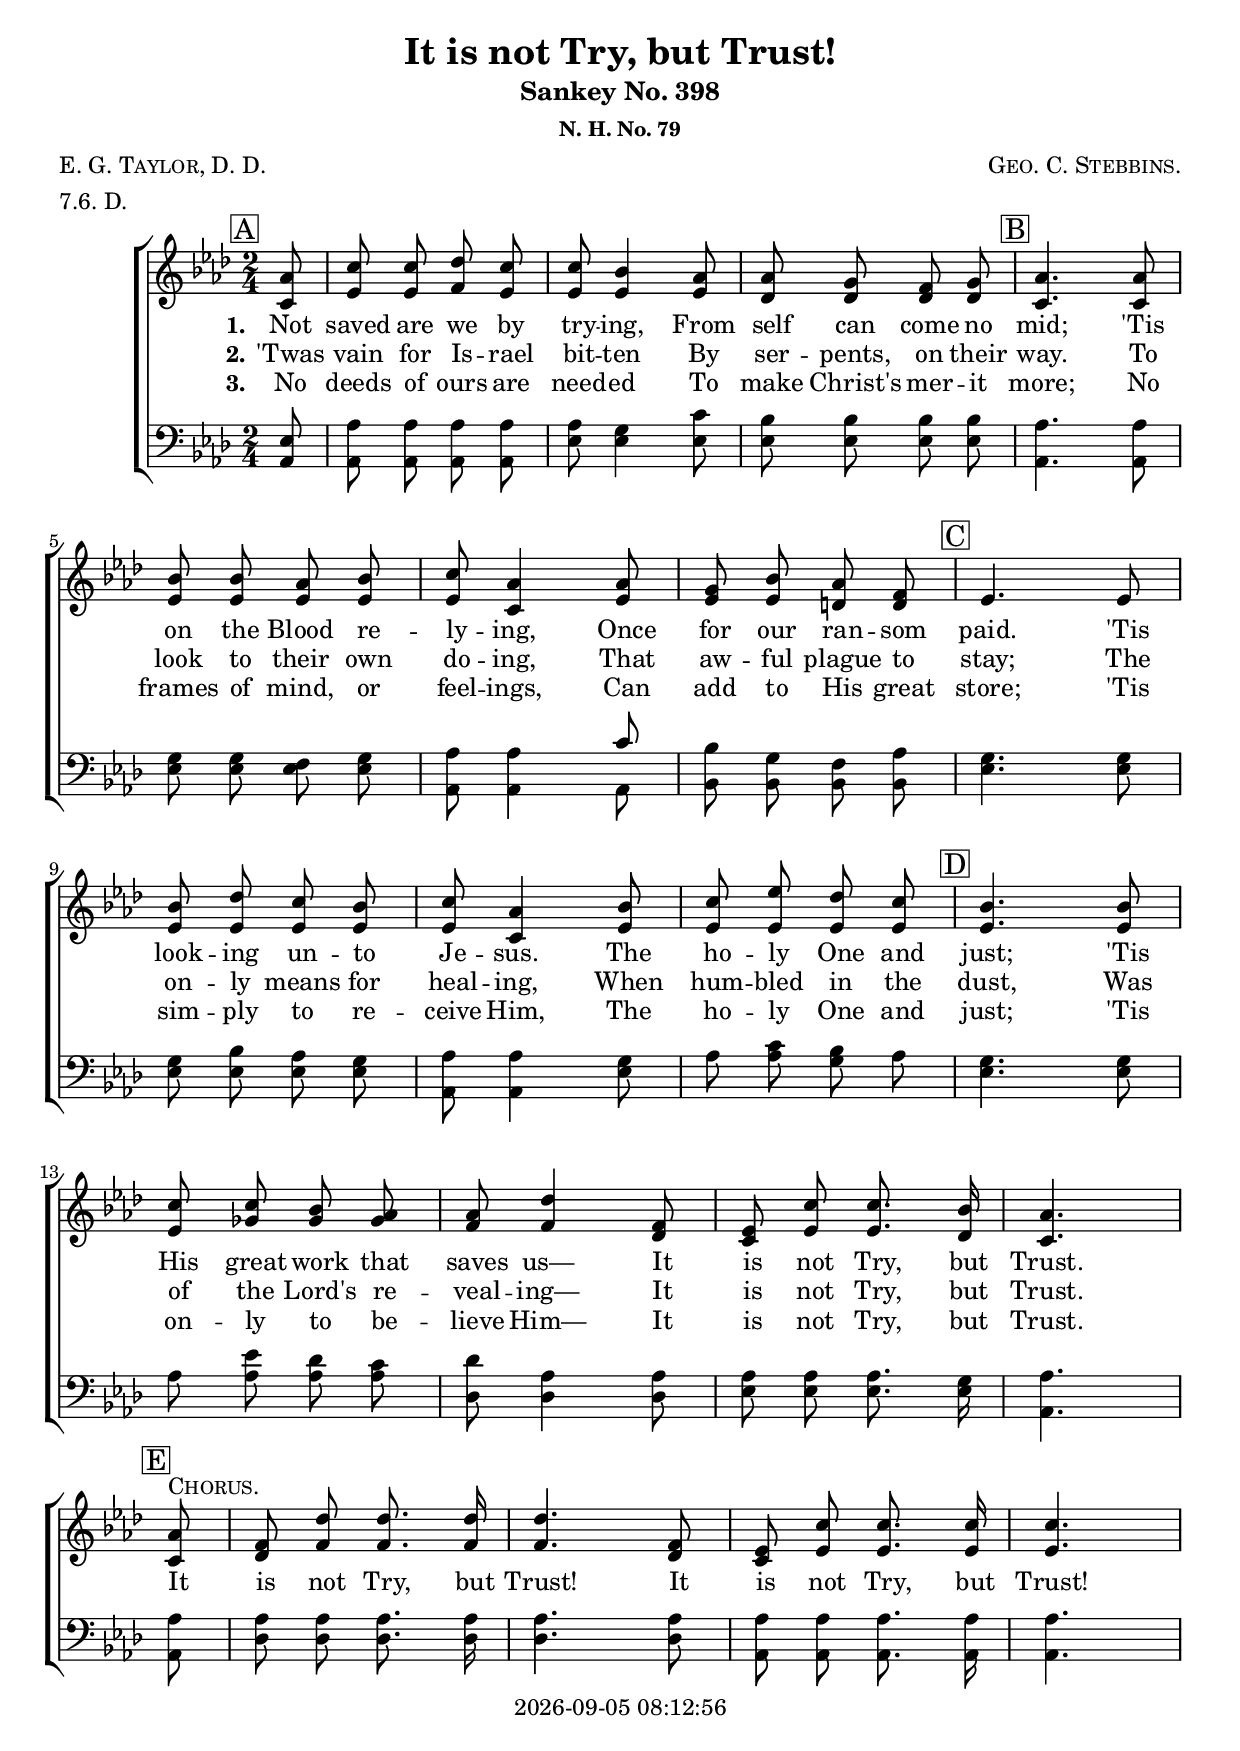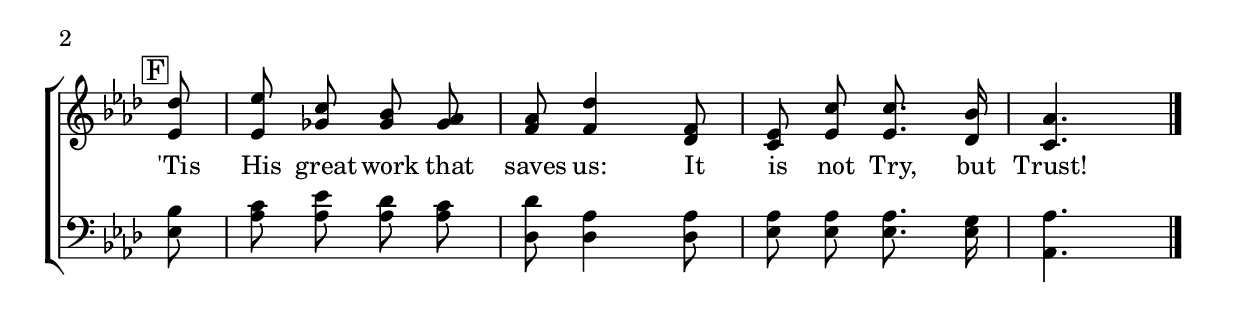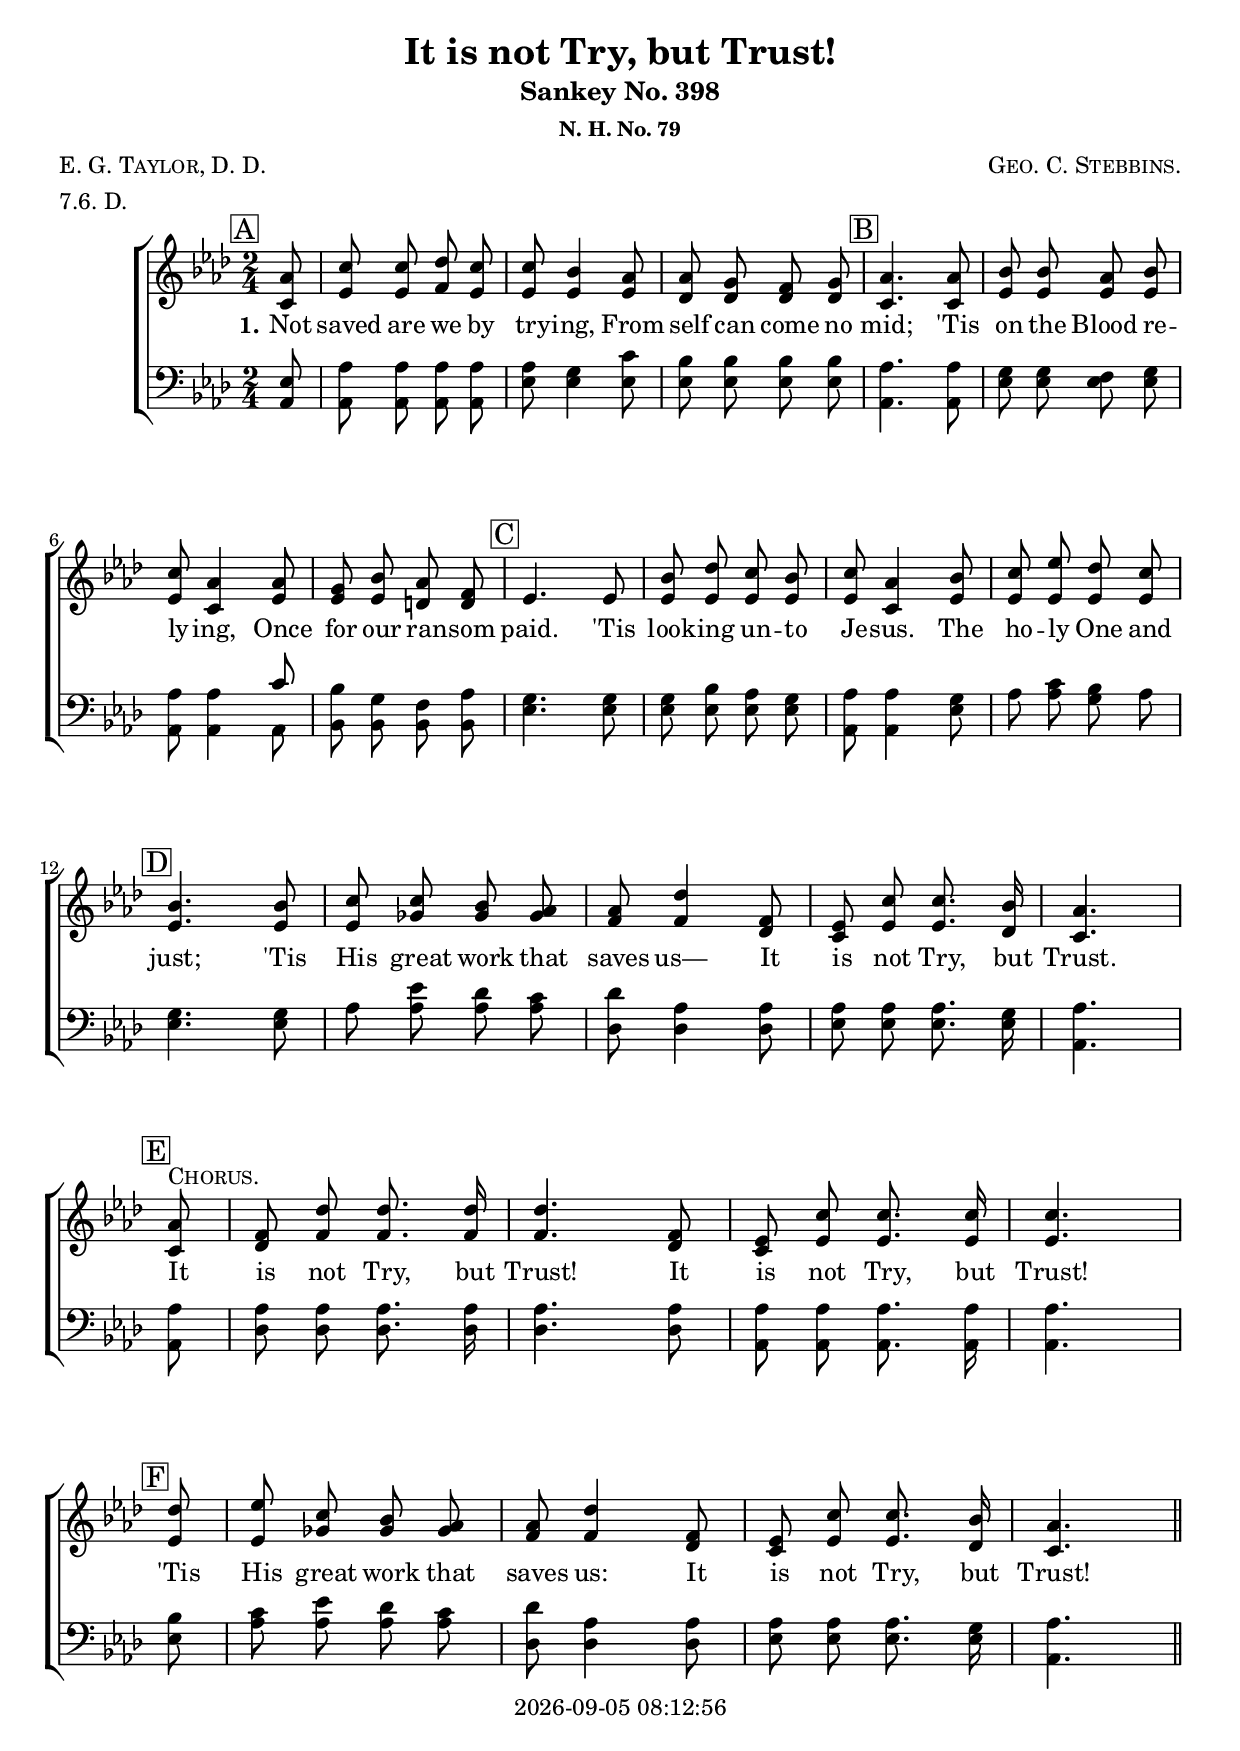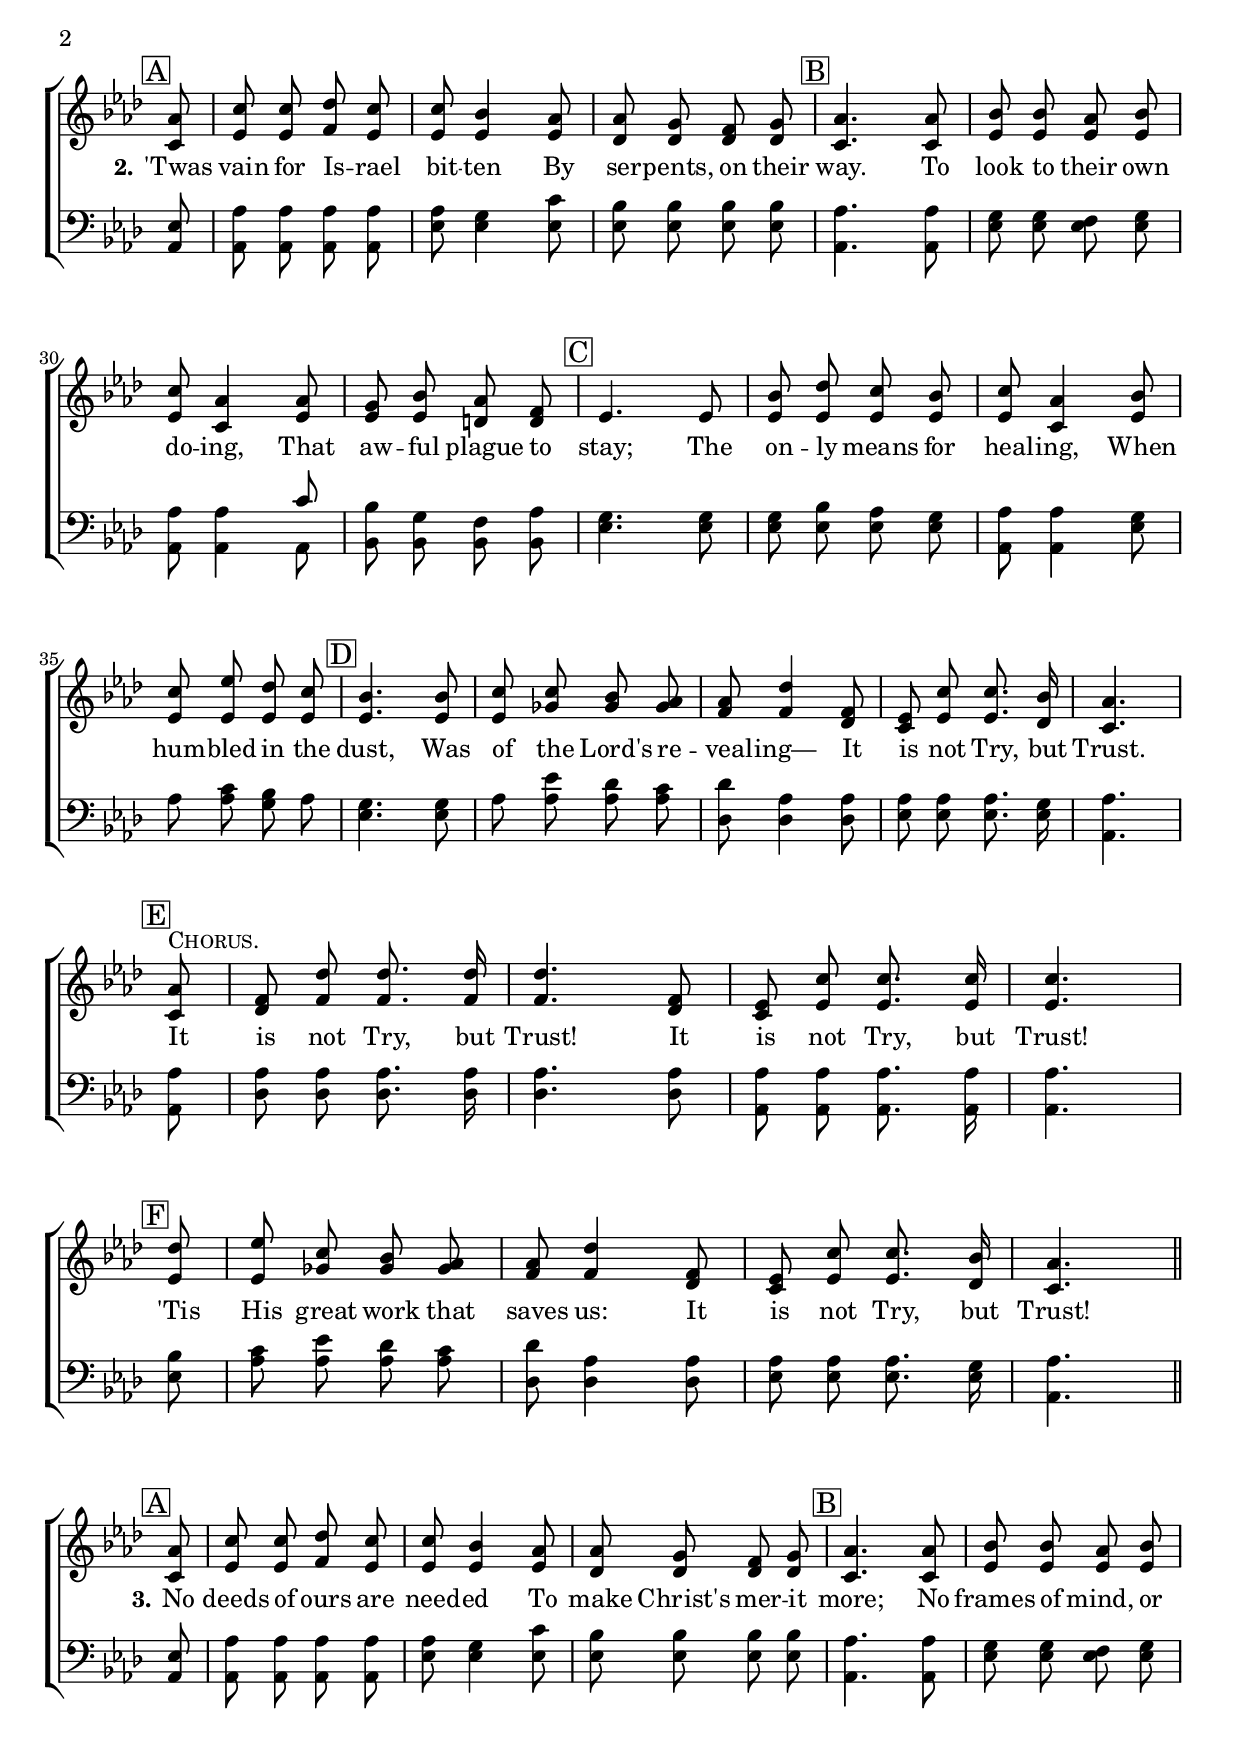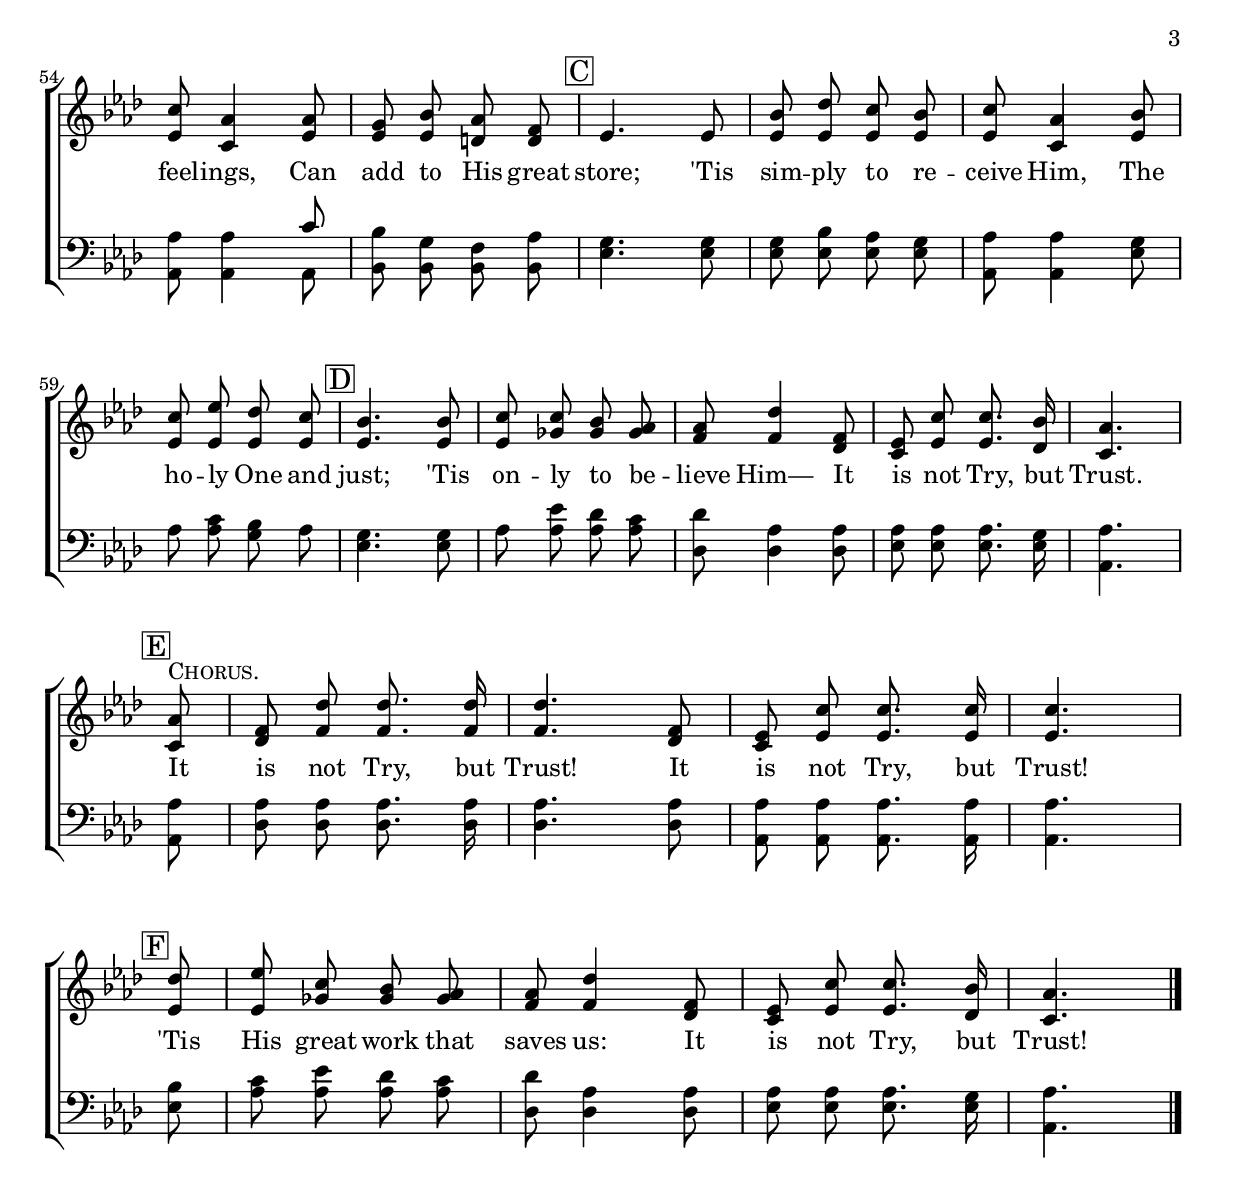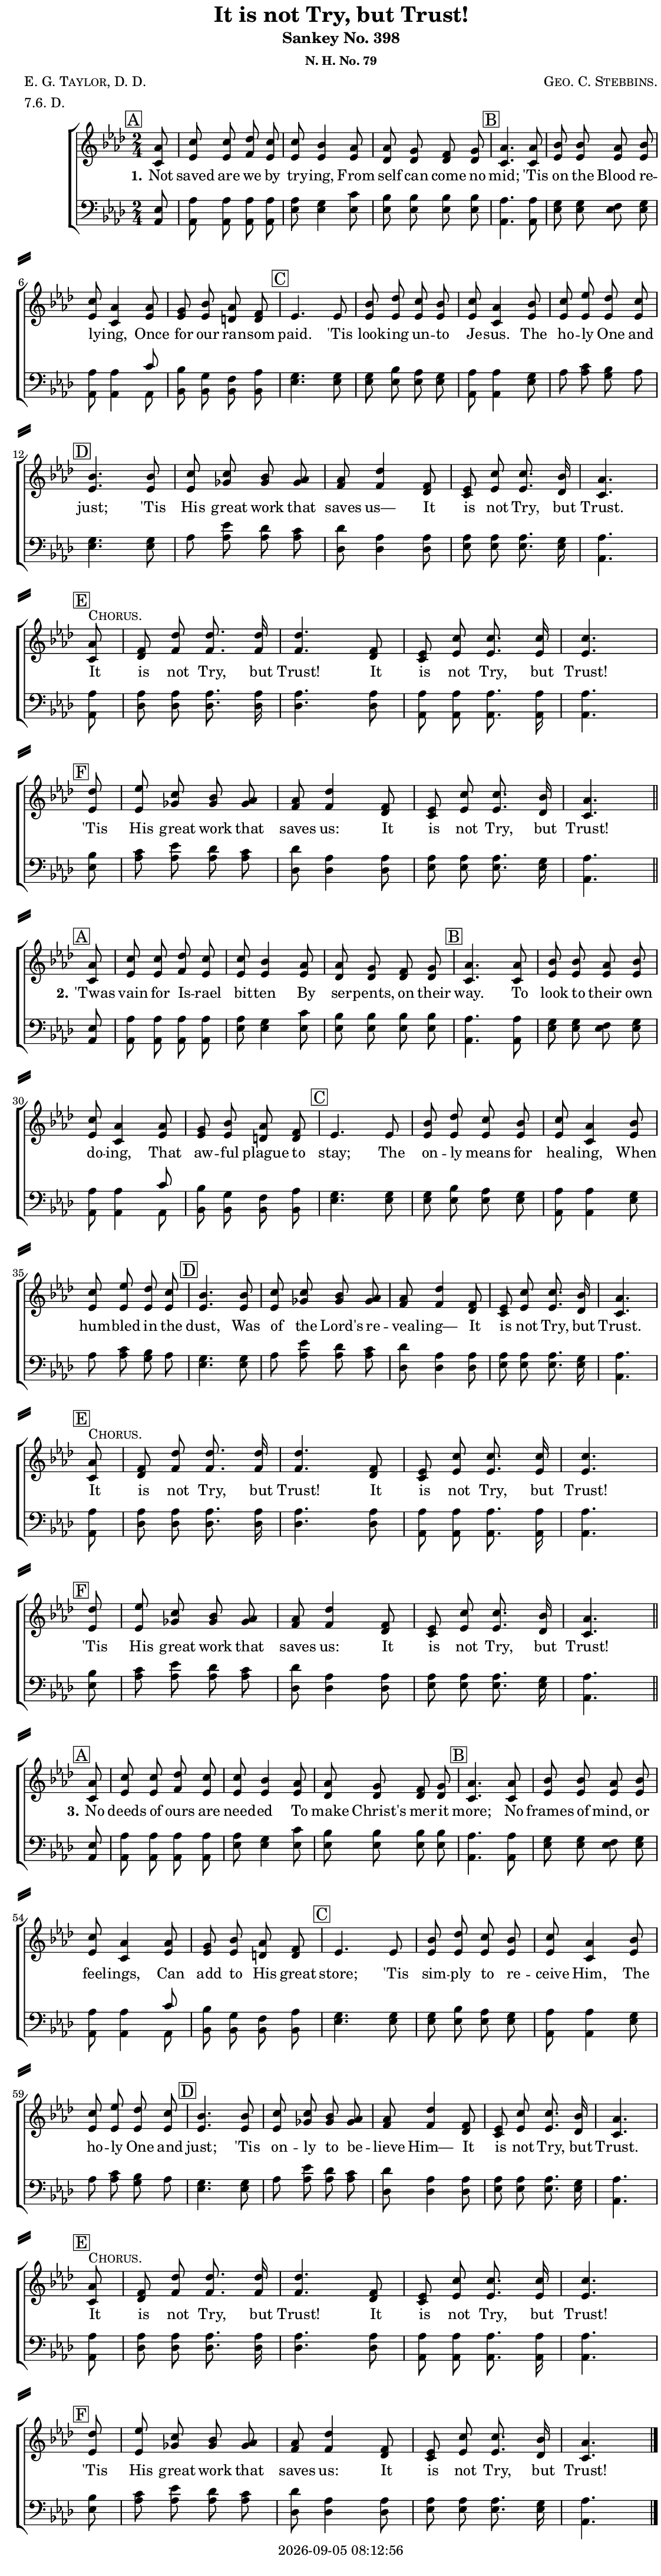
\version "2.22.1"

\include "articulate.ly"

today = #(strftime "%Y-%m-%d %H:%M:%S" (localtime (current-time)))

\header {
% centered at top
%  dedication  = "dedication"
  title       = "It is not Try, but Trust!"
  subtitle    = "Sankey No. 398"
  subsubtitle = "N. H. No. 79"
%  instrument  = "instrument"
  
% arrangement of following lines:
%
%  poet    composer
%  meter   arranger
%  piece       opus

  composer    = \markup\smallCaps "Geo. C. Stebbins."
%  arranger    = "arranger"
%  opus        = "opus"

  poet        = \markup\smallCaps "E. G. Taylor, D. D."
  meter       = \markup\smallCaps "7.6. D."
%  piece       = \markup\smallCaps "piece"

% centered at bottom
% tagline     = "tagline" % default lilypond version
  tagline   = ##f
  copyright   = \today
}

% #(set-global-staff-size 16)

global = {
  \key aes \major
  \time 2/4
  \partial 8
}

RehearsalTrack = {
% \set Score.currentBarNumber = #5
  \mark \markup { \box "A" } s8 s2*3
  \mark \markup { \box "B" }    s2*4
  \mark \markup { \box "C" }    s2*4
  \mark \markup { \box "D" }    s2*4 s4.
  \mark \markup { \box "E" } s8 s2*3 s4.
  \mark \markup { \box "F" } s8 s2*3 s4.
}

TempoTrack = {
  \set Score.tempoHideNote = ##t
  \tempo 4=120
}

nl = { \bar "||" \break }

soprano = \relative {
  \autoBeamOff
  aes'8
  c8 8 des c
  c8 bes4 aes8
  aes8 g f g
  aes4. 8 % B
  bes8 8 aes bes
  c8 aes4 8
  g8 bes aes f
  ees4. 8 % C
  bes'8 des c bes
  c8 aes4 bes8
  c8 ees des c
  bes4. 8 % D
  c8 8 bes aes
  aes8 des4 f,8
  ees8 c'8 8. bes16
  aes4. \bar "|" \break 8^\markup\smallCaps Chorus.
  f8 des'8 8. 16 % E
  des4. f,8
  ees8 c'8 8. 16
  c4. \bar "|" \break des8
  ees8 c bes aes % F
  aes8 des4 f,8
  ees8 c'8 8. bes16
  aes4.
}

alto = \relative {
  \autoBeamOff
  c'8
  ees8 8 f ees
  ees8 4 8
  des8 8 8 8
  c4. 8 % B
  ees8 8 8 8
  ees8 c4 ees8
  ees8 8 d d
  ees4. 8 % C
  ees8 8 8 8
  ees8 c4 ees8
  ees8 8 8 8ees4. 8 % D
  ees8 ges ges ges
  f8 4 des8
  c8 ees ees8. des16
  c4. 8
  des8 f f8. 16 % E
  f4. des8
  c8 ees ees8. 16
  ees4. 8
  ees8 ges8 8 8 % F
  f8 4 des8
  c8 ees8 8. des16
  c4.
}

tenor = \relative {
  \autoBeamOff
  ees8
  aes8 8 8 8
  aes8 g4 c8
  bes8 8 8 8
  aes4. 8 % B
  g8 8 f g
  aes8 4 c8
  bes8 g f aes
  g4. 8 % C
  g8 bes aes g
  aes8 4 g8
  aes8 c bes aes
  g4. 8 % D
  aes8 ees' des c
  des8 aes4 8
  aes8 8 8. g16
  aes4. 8
  aes8 8 8. 16 % E
  aes4. 8
  aes8 8 8. 16
  aes4. bes8
  c8 ees des c % F
  des8 aes4 8
  aes8 8 8. g16
  aes4.
}

bass = \relative {
  \autoBeamOff
  aes,8
  aes8 8 8 8
  ees'8 4 8
  ees8 8 8 8
  aes,4. 8 % B
  ees'8 8 8 8
  aes,8 4 8
  bes8 8 8 8
  ees4. 8 % C
  ees8 8 8 8
  aes,8 4 ees'8
  aes8 8 g aes
  ees4. 8 % D
  aes8 8 8 8
  des,8 4 8
  ees8 8 8. 16
  aes,4. 8
  des8 8 8. 16 % E
  des4. 8
  aes8 8 8. 16
  aes4. ees'8
  aes8 8 8 8 % F
  des,8 4 8
  ees8 8 8. 16
  aes,4.
}

nom  = {   \set ignoreMelismata = ##t }
yesm = { \unset ignoreMelismata       }

chorus = \lyricmode {
  It is not Try, but Trust!
  It is not Try, but Trust!
  'Tis His great work that saves us:
  It is not Try, but Trust!
}

chorusMen = \lyricmode {
}

verses = 3

wordsOne = \lyricmode {
  \set stanza = "1."
  Not saved are we by try -- ing,
  From self can come no mid;
  'Tis on the Blood re -- ly -- ing,
  Once for our ran -- som paid.
  'Tis look -- ing un -- to Je -- sus.
  The ho -- ly One and just;
  'Tis His great work that saves us—
  It is not Try, but Trust.
}
  
wordsTwo = \lyricmode {
  \set stanza = "2."
  'Twas vain for Is -- rael bit -- ten
  By ser -- pents, on their way.
  To look to their own do -- ing,
  That aw -- ful plague to stay;
  The on -- ly means for heal -- ing,
  When hum -- bled in the dust,
  Was of the Lord's re -- veal -- ing—
  It is not Try, but Trust.
}
  
wordsThree = \lyricmode {
  \set stanza = "3."
  No deeds of ours are need -- ed
  To make Christ's mer -- it more;
  No frames of mind, or feel -- ings,
  Can add to His great store;
  'Tis sim -- ply to re -- ceive Him,
  The ho -- ly One and just;
  'Tis on -- ly to be -- lieve Him—
  It is not Try, but Trust.
}
  
wordsMidi = \lyricmode {
  \set stanza = "1."
  "Not " "saved " "are " "we " "by " try "ing, "
  "\nFrom " "self " "can " "come " "no " "mid; "
  "\n'Tis " "on " "the " "Blood " re ly "ing, "
  "\nOnce " "for " "our " ran "som " "paid. "
  "\n'Tis " look "ing " un "to " Je "sus. "
  "\nThe " ho "ly " "One " "and " "just; "
  "\n'Tis " "His " "great " "work " "that " "saves " "us— "
  "\nIt " "is " "not " "Try, " "but " "Trust. "
  "\nIt " "is " "not " "Try, " "but " "Trust! "
  "\nIt " "is " "not " "Try, " "but " "Trust! "
  "\n'Tis " "His " "great " "work " "that " "saves " "us: "
  "\nIt " "is " "not " "Try, " "but " "Trust! "

  \set stanza = "2."
  "\n'Twas " "vain " "for " Is "rael " bit "ten "
  "\nBy " ser "pents, " "on " "their " "way. "
  "\nTo " "look " "to " "their " "own " do "ing, "
  "\nThat " aw "ful " "plague " "to " "stay; "
  "\nThe " on "ly " "means " "for " heal "ing, "
  "\nWhen " hum "bled " "in " "the " "dust, "
  "\nWas " "of " "the " "Lord's " re veal "ing— "
  "\nIt " "is " "not " "Try, " "but " "Trust. "
  "\nIt " "is " "not " "Try, " "but " "Trust! "
  "\nIt " "is " "not " "Try, " "but " "Trust! "
  "\n'Tis " "His " "great " "work " "that " "saves " "us: "
  "\nIt " "is " "not " "Try, " "but " "Trust! "

  \set stanza = "3."
  "\nNo " "deeds " "of " "ours " "are " need "ed "
  "\nTo " "make " "Christ's " mer "it " "more; "
  "\nNo " "frames " "of " "mind, " "or " feel "ings, "
  "\nCan " "add " "to " "His " "great " "store; "
  "\n'Tis " sim "ply " "to " re "ceive " "Him, "
  "\nThe " ho "ly " "One " "and " "just; "
  "\n'Tis " on "ly " "to " be "lieve " "Him— "
  "\nIt " "is " "not " "Try, " "but " "Trust. "
  "\nIt " "is " "not " "Try, " "but " "Trust! "
  "\nIt " "is " "not " "Try, " "but " "Trust! "
  "\n'Tis " "His " "great " "work " "that " "saves " "us: "
  "\nIt " "is " "not " "Try, " "but " "Trust! "
}

wordsMidiMen = \lyricmode {
}

\book {
  \bookOutputSuffix "midi"
  \score {
%    \articulate
        \new ChoirStaff <<
                                % Soprano staff
          \new Staff = soprano
          <<
            \new Voice { \repeat unfold \verses \TempoTrack     }
            \new Voice { \global \repeat unfold \verses \soprano \bar "|." }
            \addlyrics \wordsMidi
          >>
                                % Alto staff
          \new Staff = alto
          <<
            \new Voice { \global \repeat unfold \verses { \alto \nl } \bar "|." }
          >>
                                % Tenor staff
          \new Staff = tenor
          <<
            \clef "treble_8"
            \new Voice { \global \repeat unfold \verses \tenor }
            \addlyrics \wordsMidiMen
          >>
                                % Bass staff
          \new Staff = bass
          <<
            \clef "bass"
            \new Voice { \global \repeat unfold \verses \bass }
          >>
        >>
    \midi {}
  }
}

\book {
  \bookOutputSuffix "repeat"
  \score {
        \new ChoirStaff <<
                                  % Joint soprano/alto staff
          \new Staff = women \with { printPartCombineTexts = ##f }
          <<
            \new Voice \RehearsalTrack
            \new Voice \TempoTrack
            \new NullVoice = "aligner" \soprano
            \new Voice \partCombine { \global \soprano \bar "|." } { \global \alto }
            \new Lyrics \lyricsto "aligner" { \wordsOne \chorus }
            \new Lyrics \lyricsto "aligner"   \wordsTwo
            \new Lyrics \lyricsto "aligner"   \wordsThree
          >>
                                  % Joint tenor/bass staff
          \new Staff = men \with { printPartCombineTexts = ##f }
          <<
            \clef "bass"
            \new Voice \partCombine { \global \tenor } { \global \bass }
            \new NullVoice = alignerT { \tenor }
          >>
          \new Lyrics \with {alignAboveContext = men} \lyricsto alignerT \chorusMen
        >>
    \layout {
      indent = 1.5\cm
      \pointAndClickOff
      \context {
        \Staff \RemoveAllEmptyStaves
      }
    }
  }
}

\book {
  \bookOutputSuffix "single"
  \score {
        \new ChoirStaff <<
                                  % Joint soprano/alto staff
          \new Staff = women \with { printPartCombineTexts = ##f }
          <<
            \new Voice { \repeat unfold \verses \RehearsalTrack }
            \new Voice { \repeat unfold \verses \TempoTrack }
            \new NullVoice = "aligner" { \repeat unfold \verses \soprano }
            \new Voice \partCombine { \global \repeat unfold \verses \soprano \bar "|." }
                                    { \global \repeat unfold \verses { \alto \nl } \bar "|." }
            \new Lyrics \lyricsto "aligner" { \wordsOne   \chorus
                                              \wordsTwo   \chorus
                                              \wordsThree \chorus
                                            }
          >>
                                  % Joint tenor/bass staff
          \new Staff = men \with { printPartCombineTexts = ##f }
          <<
            \clef "bass"
            \new Voice \partCombine { \global \repeat unfold \verses \tenor }
                                    { \global \repeat unfold \verses \bass }
            \new NullVoice = alignerT { \repeat unfold \verses \tenor }
          >>
          \new Lyrics \with {alignAboveContext = men} \lyricsto alignerT { \repeat unfold \verses \chorusMen }
        >>
    \layout {
      indent = 1.5\cm
      \pointAndClickOff
      \context {
        \Staff \RemoveAllEmptyStaves
      }
    }
  }
}

\book {
  \bookOutputSuffix "singlepage"
  \paper {
    top-margin = 0
    left-margin = 7
    right-margin = 1
    paper-width = 190\mm
    page-breaking = #ly:one-page-breaking
    system-system-spacing.basic-distance = #15
    system-separator-markup = \slashSeparator
  }
  \score {
        \new ChoirStaff <<
                                  % Joint soprano/alto staff
          \new Staff = women \with { printPartCombineTexts = ##f }
          <<
            \new Voice { \repeat unfold \verses \RehearsalTrack }
            \new Voice { \repeat unfold \verses \TempoTrack }
            \new NullVoice = "aligner" { \repeat unfold \verses \soprano }
            \new Voice \partCombine { \global \repeat unfold \verses \soprano \bar "|." }
                                    { \global \repeat unfold \verses { \alto \nl } \bar "|." }
            \new Lyrics \lyricsto "aligner" { \wordsOne   \chorus
                                              \wordsTwo   \chorus
                                              \wordsThree \chorus
                                            }
          >>
                                  % Joint tenor/bass staff
          \new Staff = men \with { printPartCombineTexts = ##f }
          <<
            \clef "bass"
            \new Voice \partCombine { \global \repeat unfold \verses \tenor }
                                    { \global \repeat unfold \verses \bass }
            \new NullVoice = alignerT { \repeat unfold \verses \tenor }
          >>
          \new Lyrics \with {alignAboveContext = men} \lyricsto alignerT { \repeat unfold \verses \chorusMen }
        >>
    \layout {
      indent = 1.5\cm
      \pointAndClickOff
      \context {
        \Staff \RemoveAllEmptyStaves
      }
    }
  }
}
